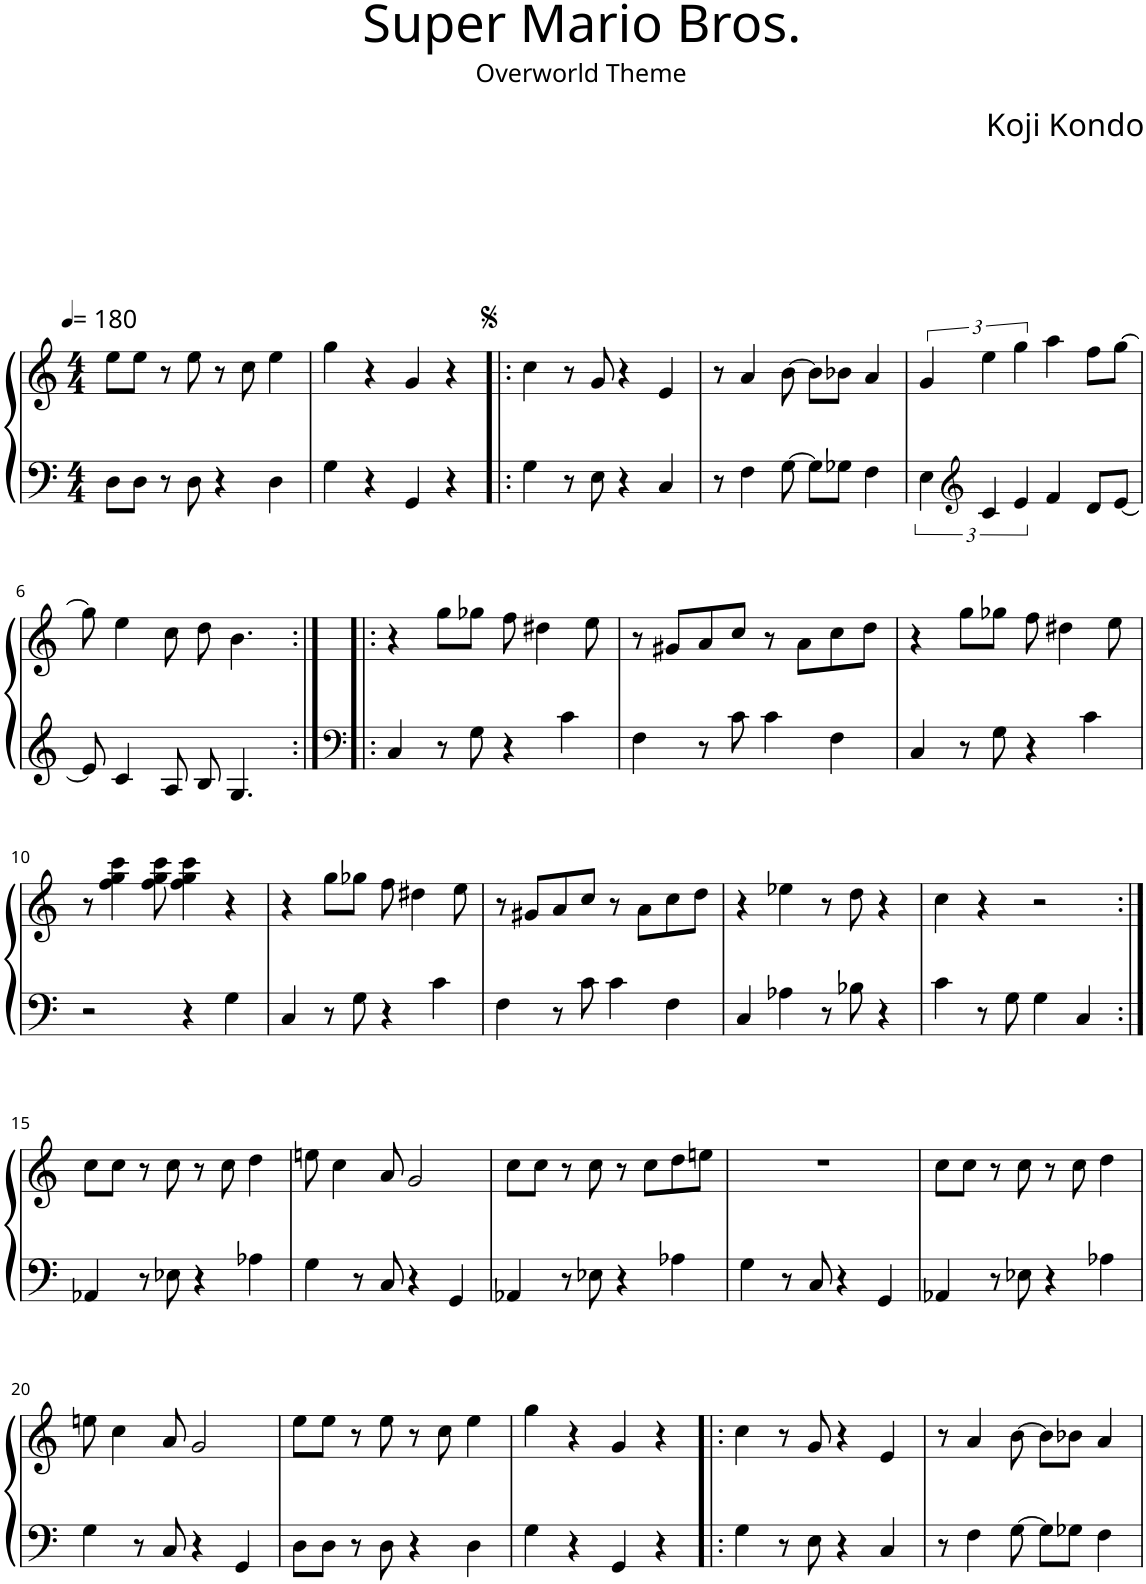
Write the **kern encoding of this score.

**kern	**kern
*part1	*part1
*staff2	*staff1
*I"Piano	*
*I'Pno.	*
*clefF4	*clefG2
*k[]	*k[]
*M4/4	*M4/4
*MM180	*MM180
=1	=1
8D\L	8ee\L
8D\J	8ee\J
8r	8r
8D\	8ee\
4r	8r
.	8cc\
4D\	4ee\
=2	=2
4G\	4gg\
4r	4r
4GG/	4g/
4r	4r
=3!|:	=3!|:
4G\	4cc\
8r	8r
8E\	8g/
4r	4r
4C/	4e/
=4	=4
8r	8r
4F\	4a/
[8G\	[8b\
8G\L]	8b\L]
8G-X\J	8b-X\J
4F\	4a/
=5	=5
6E\	6g/
*clefG2	*
6c/	6ee\
6e/	6gg\
4f/	4aa\
8d/L	8ff\L
[8e/J	[8gg\J
!!LO:LB:g=z
=6	=6
8e/]	8gg\]
4c/	4ee\
8A/	8cc\
8B/	8dd\
4.G/	4.b\
=7:|!|:	=7:|!|:
*clefF4	*
4C/	4r
8r	8gg\L
8G\	8gg-X\J
4r	8ff\
.	4dd#X\
4c\	.
.	8ee\
=8	=8
4F\	8r
.	8g#X/L
8r	8a/
8c\	8cc/J
4c\	8r
.	8a\L
4F\	8cc\
.	8dd\J
=9	=9
4C/	4r
8r	8gg\L
8G\	8gg-X\J
4r	8ff\
.	4dd#X\
4c\	.
.	8ee\
!!LO:LB:g=z
=10	=10
2r	8r
.	4ff\ 4gg\ 4ccc\
.	8ff\ 8gg\ 8ccc\
4r	4ff\ 4gg\ 4ccc\
4G\	4r
=11	=11
4C/	4r
8r	8gg\L
8G\	8gg-X\J
4r	8ff\
.	4dd#X\
4c\	.
.	8ee\
=12	=12
4F\	8r
.	8g#X/L
8r	8a/
8c\	8cc/J
4c\	8r
.	8a\L
4F\	8cc\
.	8dd\J
=13	=13
4C/	4r
4A-X\	4ee-X\
8r	8r
8B-X\	8dd\
4r	4r
=14	=14
4c\	4cc\
8r	4r
8G\	.
4G\	2r
4C/	.
!!LO:LB:g=z
=15:|!	=15:|!
4AA-X/	8cc\L
.	8cc\J
8r	8r
8E-X\	8cc\
4r	8r
.	8cc\
4A-X\	4dd\
=16	=16
4G\	8een\
.	4cc\
8r	.
8C/	8a/
4r	2g/
4GG/	.
=17	=17
4AA-X/	8cc\L
.	8cc\J
8r	8r
8E-X\	8cc\
4r	8r
.	8cc\L
4A-X\	8dd\
.	8een\J
=18	=18
4G\	1r
8r	.
8C/	.
4r	.
4GG/	.
=19	=19
4AA-X/	8cc\L
.	8cc\J
8r	8r
8E-X\	8cc\
4r	8r
.	8cc\
4A-X\	4dd\
!!LO:LB:g=z
=20	=20
4G\	8een\
.	4cc\
8r	.
8C/	8a/
4r	2g/
4GG/	.
=21	=21
8D\L	8ee\L
8D\J	8ee\J
8r	8r
8D\	8ee\
4r	8r
.	8cc\
4D\	4ee\
=22	=22
4G\	4gg\
4r	4r
4GG/	4g/
4r	4r
=23!|:	=23!|:
4G\	4cc\
8r	8r
8E\	8g/
4r	4r
4C/	4e/
=24	=24
8r	8r
4F\	4a/
[8G\	[8b\
8G\L]	8b\L]
8G-X\J	8b-X\J
4F\	4a/
=	=
*-	*-
